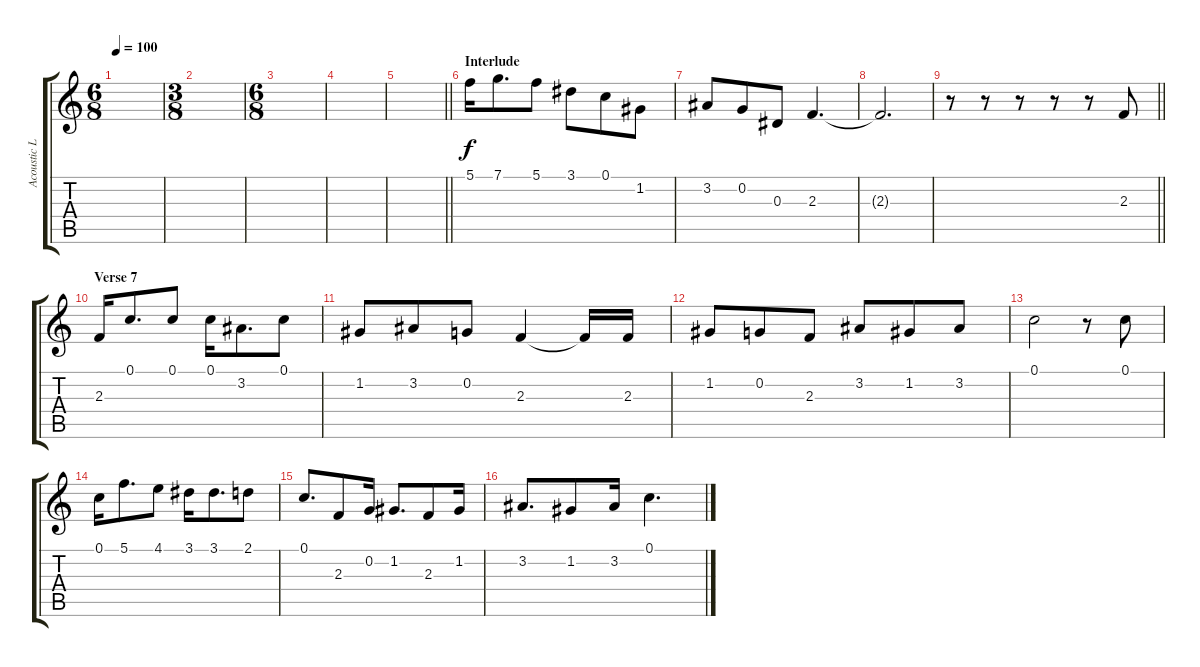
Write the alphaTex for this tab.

\track ("Acoustic Lead" "Acoustic L") {instrument acousticguitarsteel}
\staff {score tabs}
\tuning (C4 G3 Eb3 Bb2 F2 C2) {hide}
\ts (6 8)
\tempo 100
\clef g2
\ks c
|
\ts (3 8)
|
\ts (6 8)
|
|
\barLineRight lightlight
|
\section ("" "Interlude")
5.1.16 7.1.8{d} 5.1.8 3.1.8 0.1.8 1.2.8 |
3.2.8 0.2.8 0.3.8 2.3.4{d} |
2.3{t}.2{d} |
\barLineRight lightlight
r.8 r.8 r.8 r.8 r.8 2.3.8 |
\section ("" "Verse 7")
2.3.16 0.1.8{d} 0.1.8 0.1.16 3.2.8{d} 0.1.8 |
1.2.8 3.2.8 0.2.8 2.3.4 2.3{t}.16 2.3.16 |
1.2.8 0.2.8 2.3.8 3.2.8 1.2.8 3.2.8 |
0.1.2 r.8 0.1.8 |
0.1.16 5.1.8{d} 4.1.8 3.1.16 3.1.8{d} 2.1.8 |
0.1.8{d} 2.3.8 0.2.16 1.2.8{d} 2.3.8 1.2.16 |
3.2.8{d} 1.2.8 3.2.16 0.1.4{d}
